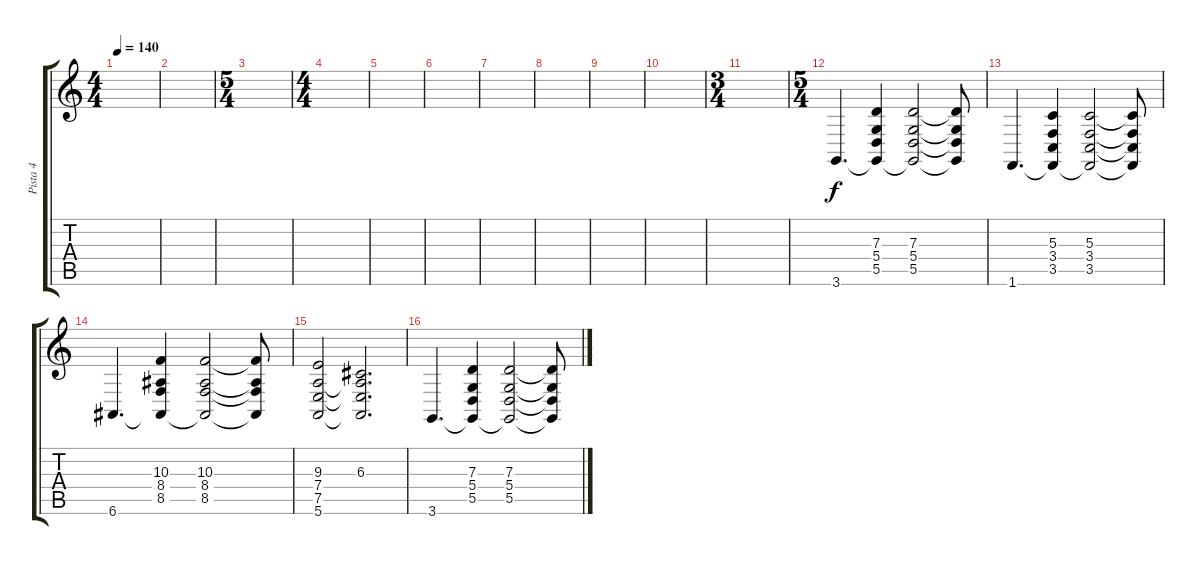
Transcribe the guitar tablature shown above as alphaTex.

\track ("Pista 4" "Pista 4") {instrument electricgrandpiano}
\staff {score tabs}
\tuning (E4 B3 G3 D3 A2 E2) {hide}
\ts (4 4)
\tempo 140
\clef g2
\ks c
|
|
\ts (5 4)
|
\ts (4 4)
|
|
|
|
|
|
|
\ts (3 4)
|
\ts (5 4)
3.6.4{d} (7.3 5.4 5.5 3.6{t}).4 (7.3 5.4 5.5 3.6{t}).2 (7.3{t} 5.4{t} 5.5{t} 3.6{t}).8 |
1.6.4{d} (5.3 3.4 3.5 1.6{t}).4 (5.3 3.4 3.5 1.6{t}).2 (5.3{t} 3.4{t} 3.5{t} 1.6{t}).8 |
6.6.4{d} (10.3 8.4 8.5 6.6{t}).4 (10.3 8.4 8.5 6.6{t}).2 (10.3{t} 8.4{t} 8.5{t} 6.6{t}).8 |
(9.3 7.4 7.5 5.6).2 (6.3 7.4{t} 7.5{t} 5.6{t}).2{d} |
3.6.4{d} (7.3 5.4 5.5 3.6{t}).4 (7.3 5.4 5.5 3.6{t}).2 (7.3{t} 5.4{t} 5.5{t} 3.6{t}).8
